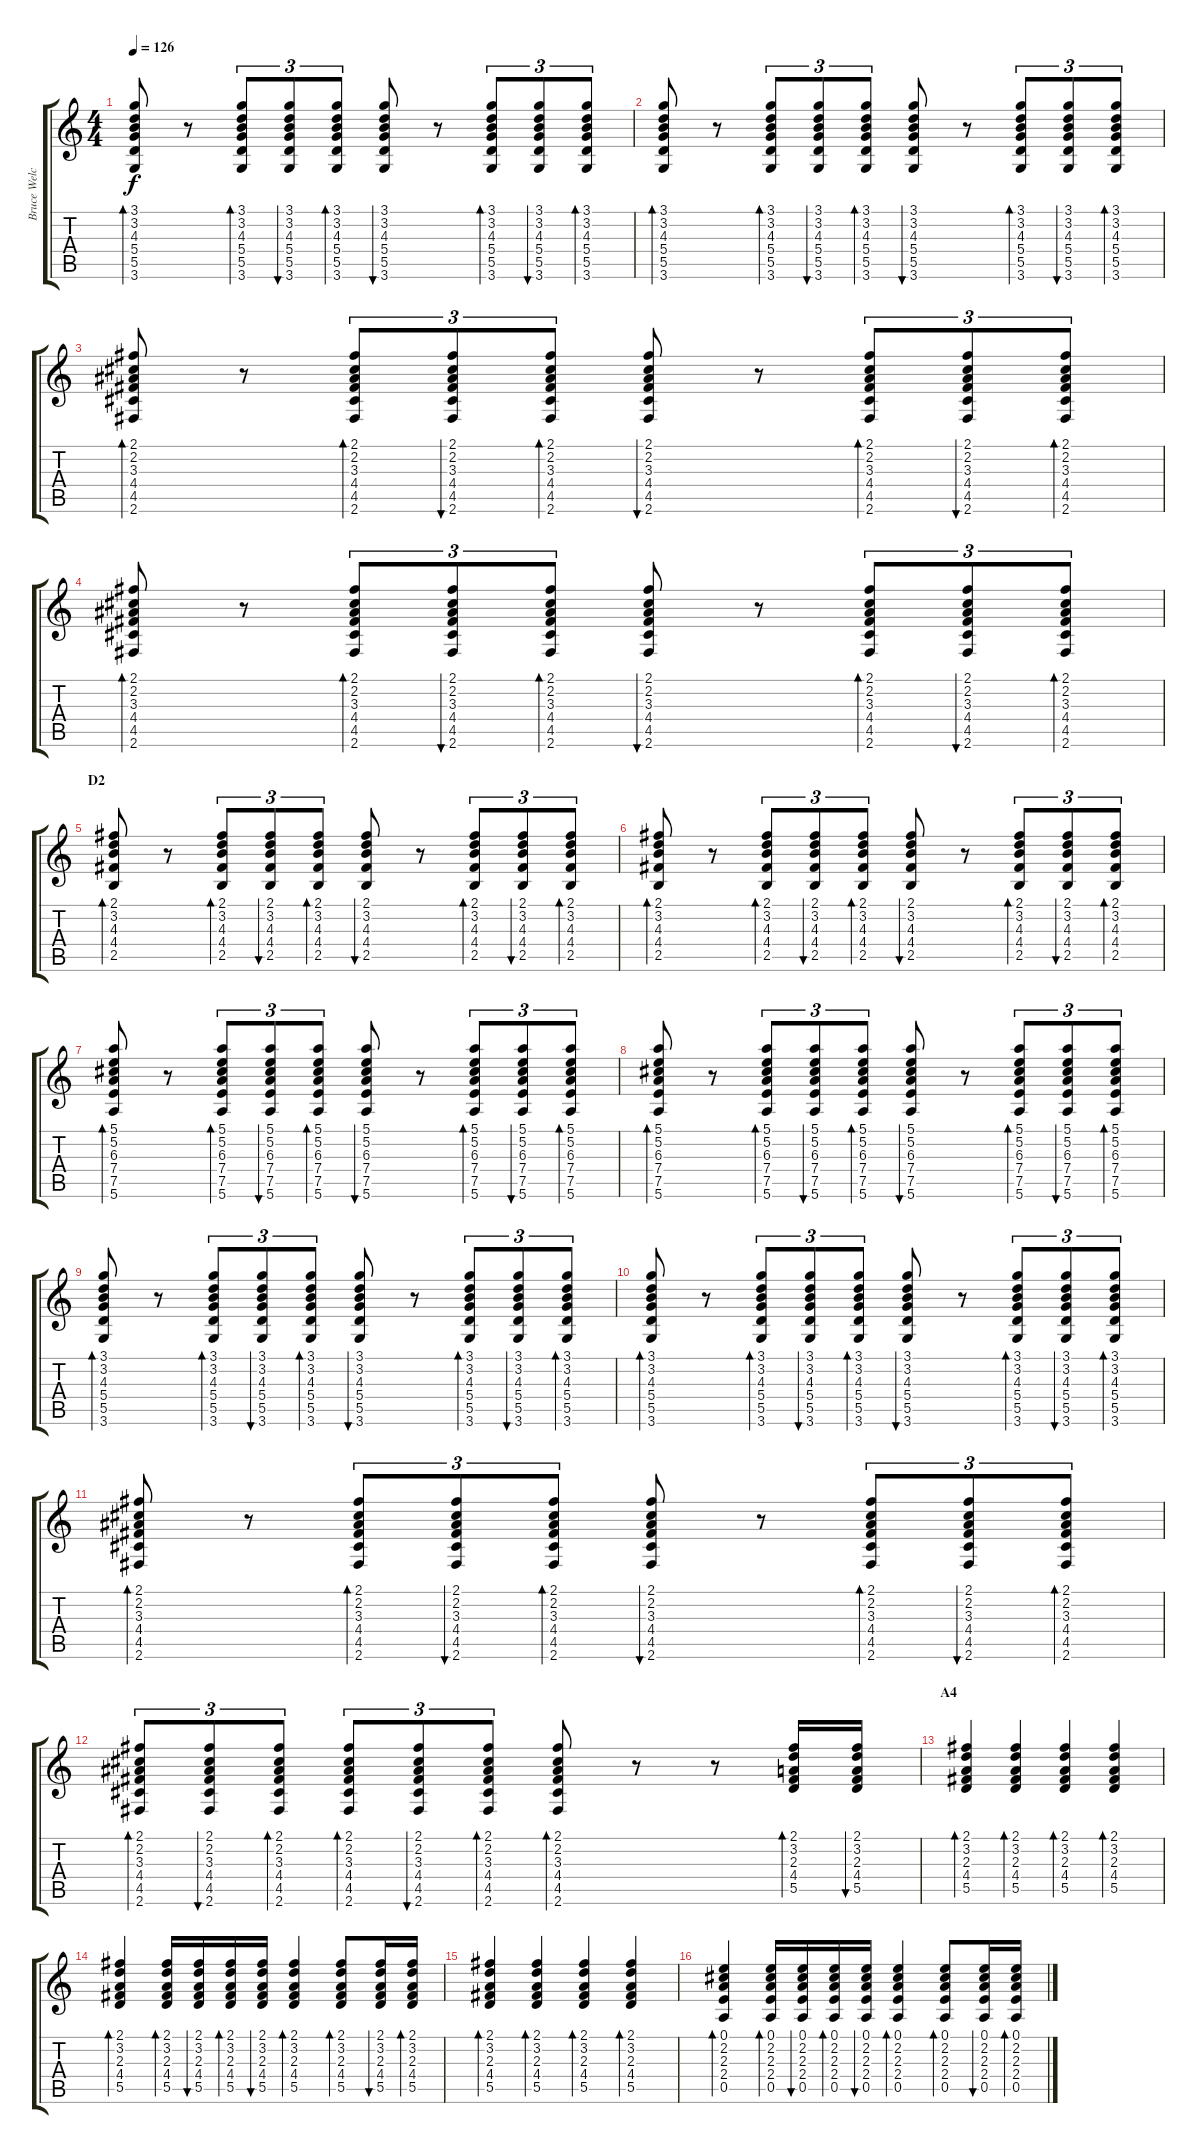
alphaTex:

\track ("Bruce Welch" "Bruce Welc") {instrument acousticguitarnylon}
\staff {score tabs}
\tuning (E4 B3 G3 D3 A2 E2) {hide}
\ts (4 4)
\tempo 126
\clef g2
\ks c
(3.1 3.2 4.3 5.4 5.5 3.6).8{bd 60 dy f} r.8 (3.1 3.2 4.3 5.4 5.5 3.6).8{tu (3 2) bd 60} (3.1 3.2 4.3 5.4 5.5 3.6).8{tu (3 2) bu 60} (3.1 3.2 4.3 5.4 5.5 3.6).8{tu (3 2) bd 60} (3.1 3.2 4.3 5.4 5.5 3.6).8{bu 60} r.8 (3.1 3.2 4.3 5.4 5.5 3.6).8{tu (3 2) bd 60} (3.1 3.2 4.3 5.4 5.5 3.6).8{tu (3 2) bu 60} (3.1 3.2 4.3 5.4 5.5 3.6).8{tu (3 2) bd 60} |
(3.1 3.2 4.3 5.4 5.5 3.6).8{bd 60} r.8 (3.1 3.2 4.3 5.4 5.5 3.6).8{tu (3 2) bd 60} (3.1 3.2 4.3 5.4 5.5 3.6).8{tu (3 2) bu 60} (3.1 3.2 4.3 5.4 5.5 3.6).8{tu (3 2) bd 60} (3.1 3.2 4.3 5.4 5.5 3.6).8{bu 60} r.8 (3.1 3.2 4.3 5.4 5.5 3.6).8{tu (3 2) bd 60} (3.1 3.2 4.3 5.4 5.5 3.6).8{tu (3 2) bu 60} (3.1 3.2 4.3 5.4 5.5 3.6).8{tu (3 2) bd 60} |
(2.1 2.2 3.3 4.4 4.5 2.6).8{bd 60} r.8 (2.1 2.2 3.3 4.4 4.5 2.6).8{tu (3 2) bd 60} (2.1 2.2 3.3 4.4 4.5 2.6).8{tu (3 2) bu 60} (2.1 2.2 3.3 4.4 4.5 2.6).8{tu (3 2) bd 60} (2.1 2.2 3.3 4.4 4.5 2.6).8{bu 60} r.8 (2.1 2.2 3.3 4.4 4.5 2.6).8{tu (3 2) bd 60} (2.1 2.2 3.3 4.4 4.5 2.6).8{tu (3 2) bu 60} (2.1 2.2 3.3 4.4 4.5 2.6).8{tu (3 2) bd 60} |
(2.1 2.2 3.3 4.4 4.5 2.6).8{bd 60} r.8 (2.1 2.2 3.3 4.4 4.5 2.6).8{tu (3 2) bd 60} (2.1 2.2 3.3 4.4 4.5 2.6).8{tu (3 2) bu 60} (2.1 2.2 3.3 4.4 4.5 2.6).8{tu (3 2) bd 60} (2.1 2.2 3.3 4.4 4.5 2.6).8{bu 60} r.8 (2.1 2.2 3.3 4.4 4.5 2.6).8{tu (3 2) bd 60} (2.1 2.2 3.3 4.4 4.5 2.6).8{tu (3 2) bu 60} (2.1 2.2 3.3 4.4 4.5 2.6).8{tu (3 2) bd 60} |
\section ("" "D2")
(2.1 3.2 4.3 4.4 2.5).8{bd 60} r.8 (2.1 3.2 4.3 4.4 2.5).8{tu (3 2) bd 60} (2.1 3.2 4.3 4.4 2.5).8{tu (3 2) bu 60} (2.1 3.2 4.3 4.4 2.5).8{tu (3 2) bd 60} (2.1 3.2 4.3 4.4 2.5).8{bu 60} r.8 (2.1 3.2 4.3 4.4 2.5).8{tu (3 2) bd 60} (2.1 3.2 4.3 4.4 2.5).8{tu (3 2) bu 60} (2.1 3.2 4.3 4.4 2.5).8{tu (3 2) bd 60} |
(2.1 3.2 4.3 4.4 2.5).8{bd 60} r.8 (2.1 3.2 4.3 4.4 2.5).8{tu (3 2) bd 60} (2.1 3.2 4.3 4.4 2.5).8{tu (3 2) bu 60} (2.1 3.2 4.3 4.4 2.5).8{tu (3 2) bd 60} (2.1 3.2 4.3 4.4 2.5).8{bu 60} r.8 (2.1 3.2 4.3 4.4 2.5).8{tu (3 2) bd 60} (2.1 3.2 4.3 4.4 2.5).8{tu (3 2) bu 60} (2.1 3.2 4.3 4.4 2.5).8{tu (3 2) bd 60} |
(5.1 5.2 6.3 7.4 7.5 5.6).8{bd 60} r.8 (5.1 5.2 6.3 7.4 7.5 5.6).8{tu (3 2) bd 60} (5.1 5.2 6.3 7.4 7.5 5.6).8{tu (3 2) bu 60} (5.1 5.2 6.3 7.4 7.5 5.6).8{tu (3 2) bd 60} (5.1 5.2 6.3 7.4 7.5 5.6).8{bu 60} r.8 (5.1 5.2 6.3 7.4 7.5 5.6).8{tu (3 2) bd 60} (5.1 5.2 6.3 7.4 7.5 5.6).8{tu (3 2) bu 60} (5.1 5.2 6.3 7.4 7.5 5.6).8{tu (3 2) bd 60} |
(5.1 5.2 6.3 7.4 7.5 5.6).8{bd 60} r.8 (5.1 5.2 6.3 7.4 7.5 5.6).8{tu (3 2) bd 60} (5.1 5.2 6.3 7.4 7.5 5.6).8{tu (3 2) bu 60} (5.1 5.2 6.3 7.4 7.5 5.6).8{tu (3 2) bd 60} (5.1 5.2 6.3 7.4 7.5 5.6).8{bu 60} r.8 (5.1 5.2 6.3 7.4 7.5 5.6).8{tu (3 2) bd 60} (5.1 5.2 6.3 7.4 7.5 5.6).8{tu (3 2) bu 60} (5.1 5.2 6.3 7.4 7.5 5.6).8{tu (3 2) bd 60} |
(3.1 3.2 4.3 5.4 5.5 3.6).8{bd 60} r.8 (3.1 3.2 4.3 5.4 5.5 3.6).8{tu (3 2) bd 60} (3.1 3.2 4.3 5.4 5.5 3.6).8{tu (3 2) bu 60} (3.1 3.2 4.3 5.4 5.5 3.6).8{tu (3 2) bd 60} (3.1 3.2 4.3 5.4 5.5 3.6).8{bu 60} r.8 (3.1 3.2 4.3 5.4 5.5 3.6).8{tu (3 2) bd 60} (3.1 3.2 4.3 5.4 5.5 3.6).8{tu (3 2) bu 60} (3.1 3.2 4.3 5.4 5.5 3.6).8{tu (3 2) bd 60} |
(3.1 3.2 4.3 5.4 5.5 3.6).8{bd 60} r.8 (3.1 3.2 4.3 5.4 5.5 3.6).8{tu (3 2) bd 60} (3.1 3.2 4.3 5.4 5.5 3.6).8{tu (3 2) bu 60} (3.1 3.2 4.3 5.4 5.5 3.6).8{tu (3 2) bd 60} (3.1 3.2 4.3 5.4 5.5 3.6).8{bu 60} r.8 (3.1 3.2 4.3 5.4 5.5 3.6).8{tu (3 2) bd 60} (3.1 3.2 4.3 5.4 5.5 3.6).8{tu (3 2) bu 60} (3.1 3.2 4.3 5.4 5.5 3.6).8{tu (3 2) bd 60} |
(2.1 2.2 3.3 4.4 4.5 2.6).8{bd 60} r.8 (2.1 2.2 3.3 4.4 4.5 2.6).8{tu (3 2) bd 60} (2.1 2.2 3.3 4.4 4.5 2.6).8{tu (3 2) bu 60} (2.1 2.2 3.3 4.4 4.5 2.6).8{tu (3 2) bd 60} (2.1 2.2 3.3 4.4 4.5 2.6).8{bu 60} r.8 (2.1 2.2 3.3 4.4 4.5 2.6).8{tu (3 2) bd 60} (2.1 2.2 3.3 4.4 4.5 2.6).8{tu (3 2) bu 60} (2.1 2.2 3.3 4.4 4.5 2.6).8{tu (3 2) bd 60} |
(2.1 2.2 3.3 4.4 4.5 2.6).8{tu (3 2) bd 60} (2.1 2.2 3.3 4.4 4.5 2.6).8{tu (3 2) bu 60} (2.1 2.2 3.3 4.4 4.5 2.6).8{tu (3 2) bd 60} (2.1 2.2 3.3 4.4 4.5 2.6).8{tu (3 2) bd 60} (2.1 2.2 3.3 4.4 4.5 2.6).8{tu (3 2) bu 60} (2.1 2.2 3.3 4.4 4.5 2.6).8{tu (3 2) bd 60} (2.1 2.2 3.3 4.4 4.5 2.6).8{bd 60} r.8 r.8 (2.1 3.2 2.3 4.4 5.5).16{bd 60} (2.1 3.2 2.3 4.4 5.5).16{bu 60} |
\section ("" "A4")
(2.1 3.2 2.3 4.4 5.5).4{bd 60} (2.1 3.2 2.3 4.4 5.5).4{bd 60} (2.1 3.2 2.3 4.4 5.5).4{bd 60} (2.1 3.2 2.3 4.4 5.5).4{bd 60} |
(2.1 3.2 2.3 4.4 5.5).4{bd 60} (2.1 3.2 2.3 4.4 5.5).16{bd 60} (2.1 3.2 2.3 4.4 5.5).16{bu 60} (2.1 3.2 2.3 4.4 5.5).16{bd 60} (2.1 3.2 2.3 4.4 5.5).16{bu 60} (2.1 3.2 2.3 4.4 5.5).4{bd 60} (2.1 3.2 2.3 4.4 5.5).8{bd 60} (2.1 3.2 2.3 4.4 5.5).16{bu 60} (2.1 3.2 2.3 4.4 5.5).16{bd 60} |
(2.1 3.2 2.3 4.4 5.5).4{bd 60} (2.1 3.2 2.3 4.4 5.5).4{bd 60} (2.1 3.2 2.3 4.4 5.5).4{bd 60} (2.1 3.2 2.3 4.4 5.5).4{bd 60} |
(0.1 2.2 2.3 2.4 0.5).4{bd 60} (0.1 2.2 2.3 2.4 0.5).16{bd 60} (0.1 2.2 2.3 2.4 0.5).16{bu 60} (0.1 2.2 2.3 2.4 0.5).16{bd 60} (0.1 2.2 2.3 2.4 0.5).16{bu 60} (0.1 2.2 2.3 2.4 0.5).4{bd 60} (0.1 2.2 2.3 2.4 0.5).8{bd 60} (0.1 2.2 2.3 2.4 0.5).16{bu 60} (0.1 2.2 2.3 2.4 0.5).16{bd 60}
